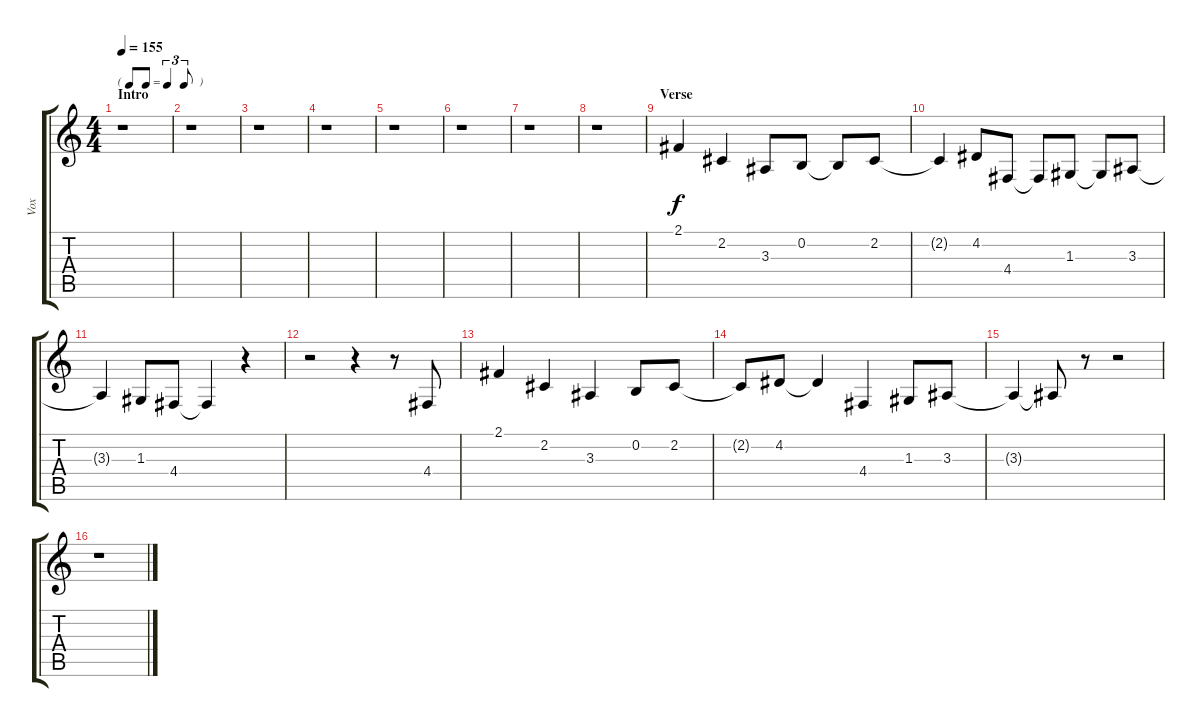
\track ("Vox" "Vox") {instrument bassoon}
\staff {score tabs}
\tuning (E4 B3 G3 D3 A2 E2) {hide}
\ts (4 4)
\tf triplet8th
\section ("" "Intro")
\tempo 155
\clef g2
\ks c
r.1{dy f instrument bassoon} |
r.1 |
r.1 |
r.1 |
r.1 |
r.1 |
r.1 |
r.1 |
\section ("" "Verse")
2.1.4 2.2.4 3.3.8 0.2.8 0.2{t}.8 2.2.8 |
2.2{t}.4 4.2.8 4.4.8 4.4{t}.8 1.3.8 1.3{t}.8 3.3.8 |
3.3{t}.4 1.3.8 4.4.8 4.4{t}.4 r.4 |
r.2 r.4 r.8 4.4.8 |
2.1.4 2.2.4 3.3.4 0.2.8 2.2.8 |
2.2{t}.8 4.2.8 4.2{t}.4 4.4.4 1.3.8 3.3.8 |
3.3{t}.4 3.3{t}.8 r.8 r.2 |
r.1
